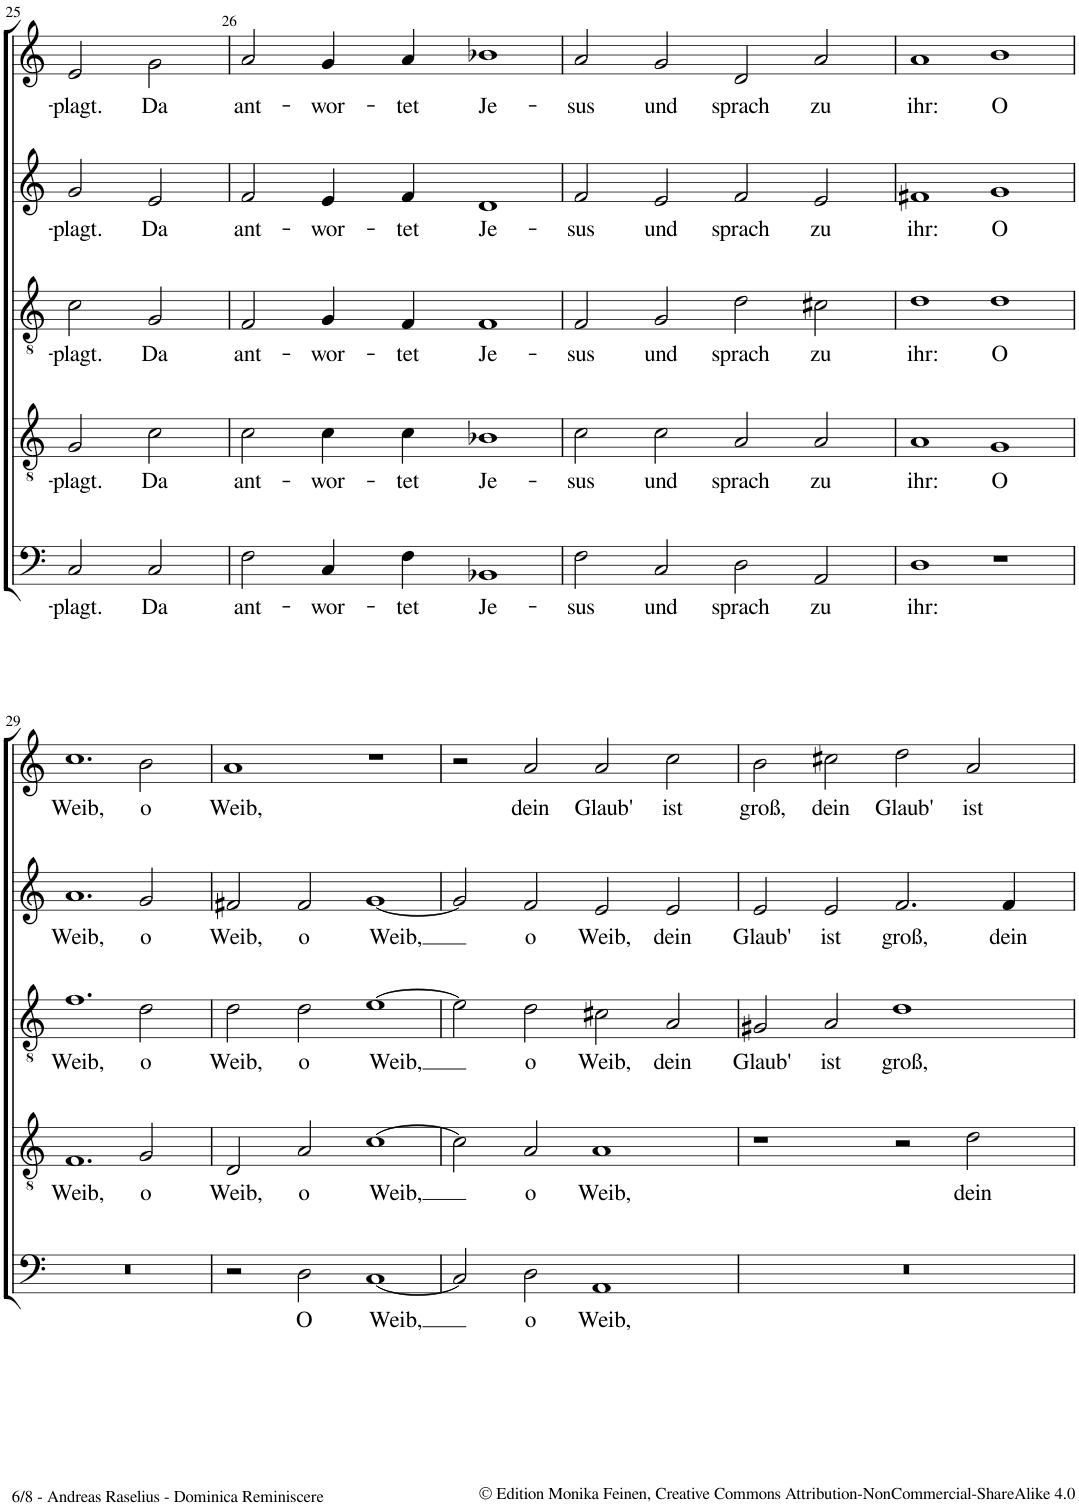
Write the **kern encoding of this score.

**kern	**text	**kern	**text	**kern	**text	**kern	**text	**kern	**text
*part5	*part5	*part4	*part4	*part3	*part3	*part2	*part2	*part1	*part1
*staff5	*staff5	*staff4	*staff4	*staff3	*staff3	*staff2	*staff2	*staff1	*staff1
*I"Bassus	*	*I"Tenor [Dorius]	*	*I"Quintus	*	*I"Altus	*	*I"Cantus	*
!!LO:PB:g=z
*clefF4	*	*clefGv2	*	*clefGv2	*	*clefG2	*	*clefG2	*
*k[]	*	*k[]	*	*k[]	*	*k[]	*	*k[]	*
*M4/2	*	*M4/2	*	*M4/2	*	*M4/2	*	*M4/2	*
*met(c|)	*	*met(c|)	*	*met(c|)	*	*met(c|)	*	*met(c|)	*
=25	=25	=25	=25	=25	=25	=25	=25	=25	=25
!	!LO:LY:b	!	!LO:LY:b	!	!LO:LY:b	!	!LO:LY:b	!	!LO:LY:b
2C/	-plagt.	2G/	-plagt.	2c\	-plagt.	2g/	-plagt.	2e/	-plagt.
!	!LO:LY:b	!	!LO:LY:b	!	!LO:LY:b	!	!LO:LY:b	!	!LO:LY:b
2C/	Da	2c\	Da	2G/	Da	2e/	Da	2g\	Da
=26	=26	=26	=26	=26	=26	=26	=26	=26	=26
!	!LO:LY:b	!	!LO:LY:b	!	!LO:LY:b	!	!LO:LY:b	!	!LO:LY:b
2F\	ant-	2c\	ant-	2F/	ant-	2f/	ant-	2a/	ant-
!	!LO:LY:b	!	!LO:LY:b	!	!LO:LY:b	!	!LO:LY:b	!	!LO:LY:b
4C/	-wor-	4c\	-wor-	4G/	-wor-	4e/	-wor-	4g/	-wor-
!	!LO:LY:b	!	!LO:LY:b	!	!LO:LY:b	!	!LO:LY:b	!	!LO:LY:b
4F\	-tet	4c\	-tet	4F/	-tet	4f/	-tet	4a/	-tet
!	!LO:LY:b	!	!LO:LY:b	!	!LO:LY:b	!	!LO:LY:b	!	!LO:LY:b
1BB-X	Je-	1B-X	Je-	1F	Je-	1d	Je-	1b-X	Je-
=27	=27	=27	=27	=27	=27	=27	=27	=27	=27
!	!LO:LY:b	!	!LO:LY:b	!	!LO:LY:b	!	!LO:LY:b	!	!LO:LY:b
2F\	-sus	2c\	-sus	2F/	-sus	2f/	-sus	2a/	-sus
!	!LO:LY:b	!	!LO:LY:b	!	!LO:LY:b	!	!LO:LY:b	!	!LO:LY:b
2C/	und	2c\	und	2G/	und	2e/	und	2g/	und
!	!LO:LY:b	!	!LO:LY:b	!	!LO:LY:b	!	!LO:LY:b	!	!LO:LY:b
2D\	sprach	2A/	sprach	2d\	sprach	2f/	sprach	2d/	sprach
!	!LO:LY:b	!	!LO:LY:b	!	!LO:LY:b	!	!LO:LY:b	!	!LO:LY:b
2AA/	zu	2A/	zu	2c#X\	zu	2e/	zu	2a/	zu
=28	=28	=28	=28	=28	=28	=28	=28	=28	=28
!	!LO:LY:b	!	!LO:LY:b	!	!LO:LY:b	!	!LO:LY:b	!	!LO:LY:b
1D	ihr:	1A	ihr:	1d	ihr:	1f#X	ihr:	1a	ihr:
!	!	!	!LO:LY:b	!	!LO:LY:b	!	!LO:LY:b	!	!LO:LY:b
1r	.	1G	O	1d	O	1g	O	1b	O
!!LO:LB:g=z
=29	=29	=29	=29	=29	=29	=29	=29	=29	=29
!	!	!	!LO:LY:b	!	!LO:LY:b	!	!LO:LY:b	!	!LO:LY:b
0r	.	1.F	Weib,	1.f	Weib,	1.a	Weib,	1.cc	Weib,
!	!	!	!LO:LY:b	!	!LO:LY:b	!	!LO:LY:b	!	!LO:LY:b
.	.	2G/	o	2d\	o	2g/	o	2b\	o
=30	=30	=30	=30	=30	=30	=30	=30	=30	=30
!	!	!	!LO:LY:b	!	!LO:LY:b	!	!LO:LY:b	!	!LO:LY:b
2r	.	2D/	Weib,	2d\	Weib,	2f#X/	Weib,	1a	Weib,
!	!LO:LY:b	!	!LO:LY:b	!	!LO:LY:b	!	!LO:LY:b	!	!
2D\	O	2A/	o	2d\	o	2f#/	o	.	.
!	!LO:LY:b	!	!LO:LY:b	!	!LO:LY:b	!	!LO:LY:b	!	!
[1C	Weib,	[1c	Weib,	[1e	Weib,	[1g	Weib,	1r	.
=31	=31	=31	=31	=31	=31	=31	=31	=31	=31
2C/]	.	2c\]	.	2e\]	.	2g/]	.	2r	.
!	!LO:LY:b	!	!LO:LY:b	!	!LO:LY:b	!	!LO:LY:b	!	!LO:LY:b
2D\	o	2A/	o	2d\	o	2f/	o	2a/	dein
!	!LO:LY:b	!	!LO:LY:b	!	!LO:LY:b	!	!LO:LY:b	!	!LO:LY:b
1AA	Weib,	1A	Weib,	2c#X\	Weib,	2e/	Weib,	2a/	Glaub'
!	!	!	!	!	!LO:LY:b	!	!LO:LY:b	!	!LO:LY:b
.	.	.	.	2A/	dein	2e/	dein	2cc\	ist
=32	=32	=32	=32	=32	=32	=32	=32	=32	=32
!	!	!	!	!	!LO:LY:b	!	!LO:LY:b	!	!LO:LY:b
0r	.	1r	.	2G#X/	Glaub'	2e/	Glaub'	2b\	groß,
!	!	!	!	!	!LO:LY:b	!	!LO:LY:b	!	!LO:LY:b
.	.	.	.	2A/	ist	2e/	ist	2cc#X\	dein
!	!	!	!	!	!LO:LY:b	!	!LO:LY:b	!	!LO:LY:b
.	.	2r	.	1d	groß,	2.f/	groß,	2dd\	Glaub'
!	!	!	!LO:LY:b	!	!	!	!	!	!LO:LY:b
.	.	2d\	dein	.	.	.	.	2a/	ist
!	!	!	!	!	!	!	!LO:LY:b	!	!
.	.	.	.	.	.	4f/	dein	.	.
=	=	=	=	=	=	=	=	=	=
*-	*-	*-	*-	*-	*-	*-	*-	*-	*-
